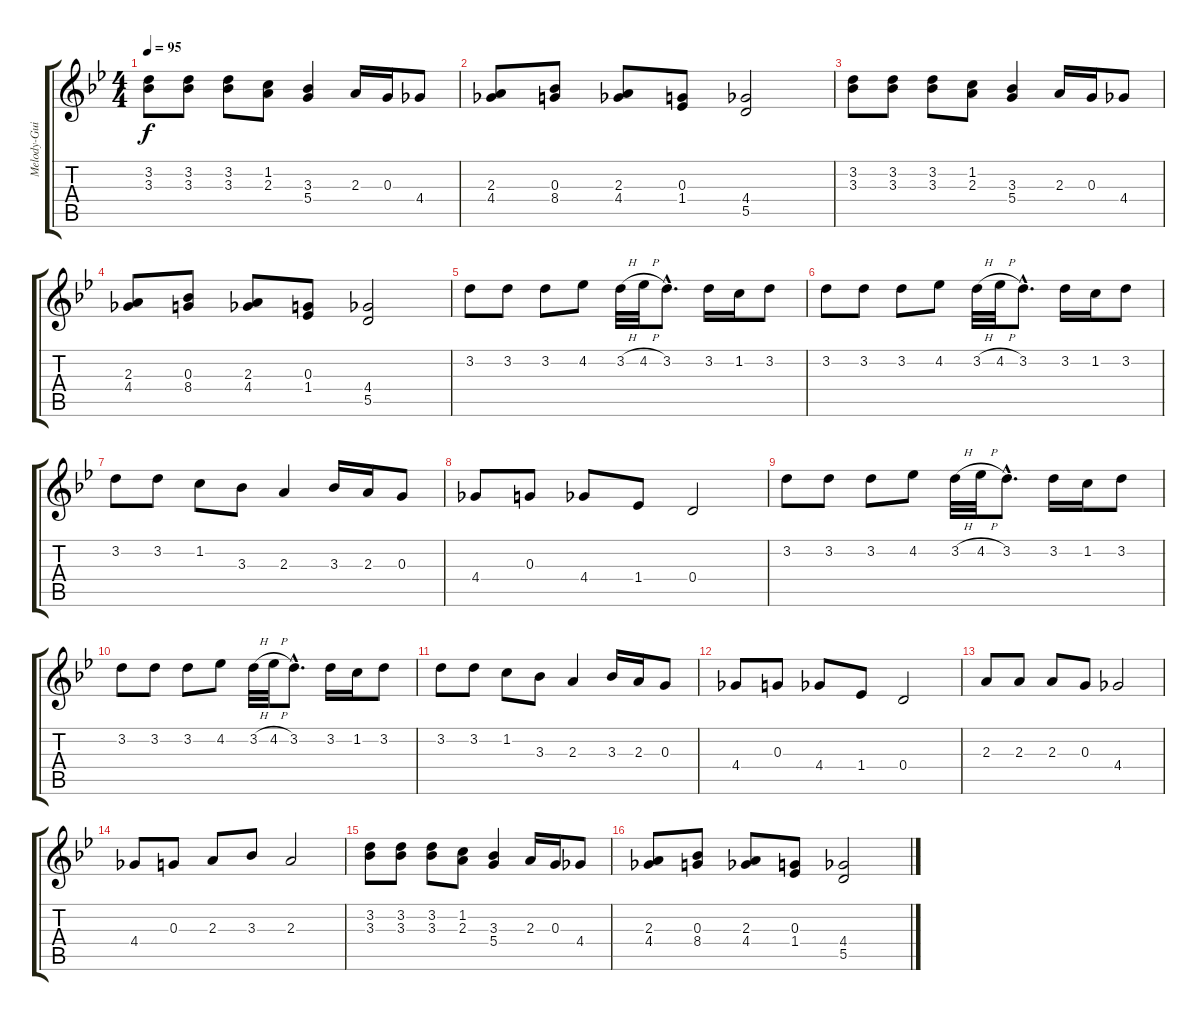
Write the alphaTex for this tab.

\track ("Melody-Guitar" "Melody-Gui") {instrument acousticguitarnylon}
\staff {score tabs}
\tuning (E4 B3 G3 D3 A2 E2) {hide}
\ts (4 4)
\tempo 95
\clef g2
\ks bb
(3.2 3.3).8{dy f} (3.2 3.3).8 (3.2 3.3).8 (1.2 2.3).8 (3.3 5.4).4 2.3.16 0.3.16 4.4.8 |
(2.3 4.4).8 (0.3 8.4).8 (2.3 4.4).8 (0.3 1.4).8 (4.4 5.5).2 |
(3.2 3.3).8 (3.2 3.3).8 (3.2 3.3).8 (1.2 2.3).8 (3.3 5.4).4 2.3.16 0.3.16 4.4.8 |
(2.3 4.4).8 (0.3 8.4).8 (2.3 4.4).8 (0.3 1.4).8 (4.4 5.5).2 |
3.2.8 3.2.8 3.2.8 4.2.8 3.2{h}.32 4.2{h}.32 3.2{hac}.8{d} 3.2.16 1.2.16 3.2.8 |
3.2.8 3.2.8 3.2.8 4.2.8 3.2{h}.32 4.2{h}.32 3.2{hac}.8{d} 3.2.16 1.2.16 3.2.8 |
3.2.8 3.2.8 1.2.8 3.3.8 2.3.4 3.3.16 2.3.16 0.3.8 |
4.4.8 0.3.8 4.4.8 1.4.8 0.4.2 |
3.2.8 3.2.8 3.2.8 4.2.8 3.2{h}.32 4.2{h}.32 3.2{hac}.8{d} 3.2.16 1.2.16 3.2.8 |
3.2.8 3.2.8 3.2.8 4.2.8 3.2{h}.32 4.2{h}.32 3.2{hac}.8{d} 3.2.16 1.2.16 3.2.8 |
3.2.8 3.2.8 1.2.8 3.3.8 2.3.4 3.3.16 2.3.16 0.3.8 |
4.4.8 0.3.8 4.4.8 1.4.8 0.4.2 |
2.3.8 2.3.8 2.3.8 0.3.8 4.4.2 |
4.4.8 0.3.8 2.3.8 3.3.8 2.3.2 |
(3.2 3.3).8 (3.2 3.3).8 (3.2 3.3).8 (1.2 2.3).8 (3.3 5.4).4 2.3.16 0.3.16 4.4.8 |
(2.3 4.4).8 (0.3 8.4).8 (2.3 4.4).8 (0.3 1.4).8 (4.4 5.5).2
